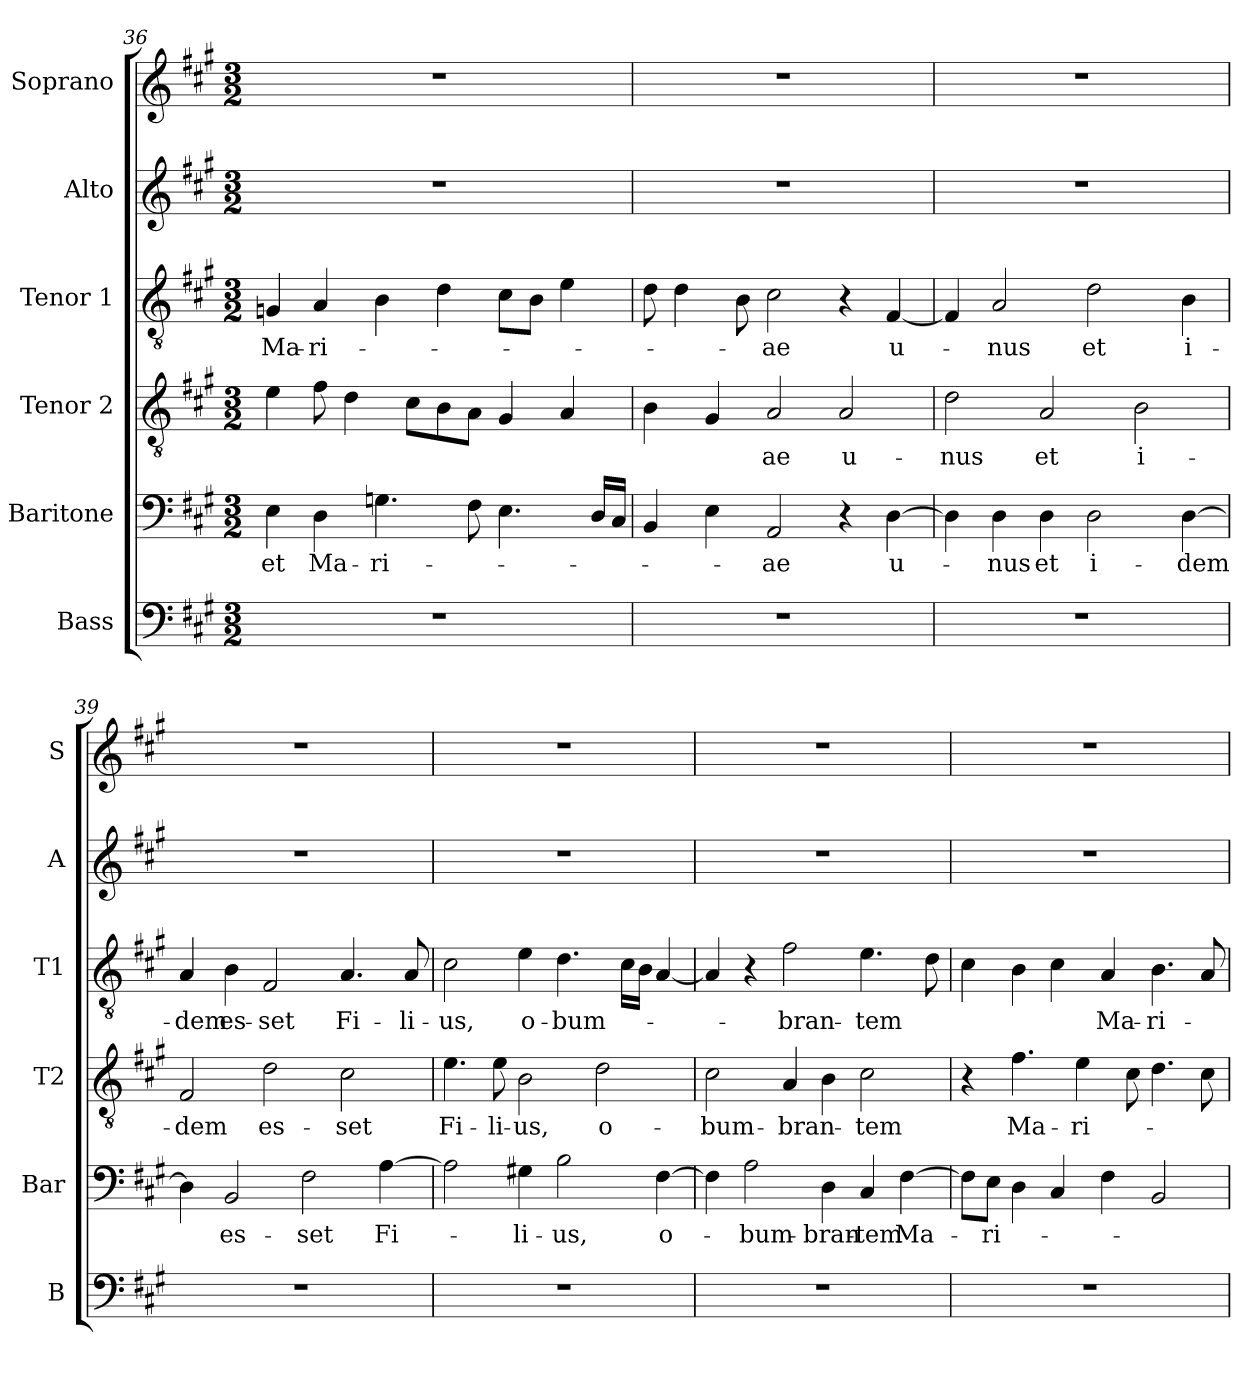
**kern	**kern	**text	**kern	**text	**kern	**text	**kern	**kern
*part6	*part5	*part5	*part4	*part4	*part3	*part3	*part2	*part1
*staff6	*staff5	*staff5	*staff4	*staff4	*staff3	*staff3	*staff2	*staff1
*I"Bass	*I"Baritone	*	*I"Tenor 2	*	*I"Tenor 1	*	*I"Alto	*I"Soprano
*I'B	*I'Bar	*	*I'T2	*	*I'T1	*	*I'A	*I'S
*clefF4	*clefF4	*	*clefGv2	*	*clefGv2	*	*clefG2	*clefG2
*k[f#c#g#]	*k[f#c#g#]	*	*k[f#c#g#]	*	*k[f#c#g#]	*	*k[f#c#g#]	*k[f#c#g#]
*M3/2	*M3/2	*	*M3/2	*	*M3/2	*	*M3/2	*M3/2
=36	=36	=36	=36	=36	=36	=36	=36	=36
1.r	4E\	et	4e\	.	4Gn/	Ma-	1.r	1.r
.	4D\	Ma-	8f#\	.	4A/	-ri-	.	.
.	.	.	4d\	.	.	.	.	.
.	4.Gn\	-ri-	.	.	4B\	.	.	.
.	.	.	8c#\L	.	.	.	.	.
.	.	.	8B\	.	4d\	.	.	.
.	8F#\	.	8A\J	.	.	.	.	.
.	4.E\	.	4G#/	.	8c#\L	.	.	.
.	.	.	.	.	8B\J	.	.	.
.	.	.	4A/	.	4e\	.	.	.
.	16D/LL	.	.	.	.	.	.	.
.	16C#/JJ	.	.	.	.	.	.	.
=37	=37	=37	=37	=37	=37	=37	=37	=37
1.r	4BB/	.	4B\	.	8d\	.	1.r	1.r
.	.	.	.	.	4d\	.	.	.
.	4E\	.	4G#/	.	.	.	.	.
.	.	.	.	.	8B\	.	.	.
.	2AA/	-ae	2A/	-ae	2c#\	-ae	.	.
.	4r	.	2A/	u-	4r	.	.	.
.	[4D\	u-	.	.	[4F#/	u-	.	.
=38	=38	=38	=38	=38	=38	=38	=38	=38
1.r	4D\]	.	2d\	-nus	4F#/]	.	1.r	1.r
.	4D\	-nus	.	.	2A/	-nus	.	.
.	4D\	et	2A/	et	.	.	.	.
.	2D\	i-	.	.	2d\	et	.	.
.	.	.	2B\	i-	.	.	.	.
.	[4D\	-dem	.	.	4B\	i-	.	.
=39	=39	=39	=39	=39	=39	=39	=39	=39
1.r	4D\]	.	2F#/	-dem	4A/	-dem	1.r	1.r
.	2BB/	es-	.	.	4B\	es-	.	.
.	.	.	2d\	es-	2F#/	-set	.	.
.	2F#\	-set	.	.	.	.	.	.
.	.	.	2c#\	-set	4.A/	Fi-	.	.
.	[4A\	Fi-	.	.	.	.	.	.
.	.	.	.	.	8A/	-li-	.	.
=40	=40	=40	=40	=40	=40	=40	=40	=40
1.r	2A\]	.	4.e\	Fi-	2c#\	-us,	1.r	1.r
.	.	.	8e\	-li-	.	.	.	.
.	4G#X\	-li-	2B\	-us,	4e\	o-	.	.
.	2B\	-us,	.	.	4.d\	-bum-	.	.
.	.	.	2d\	o-	.	.	.	.
.	.	.	.	.	16c#\LL	.	.	.
.	.	.	.	.	16B\JJ	.	.	.
.	[4F#\	o-	.	.	[4A/	.	.	.
=41	=41	=41	=41	=41	=41	=41	=41	=41
1.r	4F#\]	.	2c#\	-bum-	4A/]	.	1.r	1.r
.	2A\	-bum-	.	.	4r	.	.	.
.	.	.	4A/	-bran-	2f#\	-bran-	.	.
.	4D\	-bran-	4B\	.	.	.	.	.
.	4C#/	-tem	2c#\	-tem	4.e\	-tem	.	.
.	[4F#\	Ma-	.	.	.	.	.	.
.	.	.	.	.	8d\	.	.	.
=42	=42	=42	=42	=42	=42	=42	=42	=42
1.r	8F#\L]	.	4r	.	4c#\	.	1.r	1.r
.	8E\J	-ri-	.	.	.	.	.	.
.	4D\	.	4.f#\	Ma-	4B\	.	.	.
.	4C#/	.	.	.	4c#\	.	.	.
.	.	.	4e\	-ri-	.	.	.	.
.	4F#\	.	.	.	4A/	Ma-	.	.
.	.	.	8c#\	.	.	.	.	.
.	2BB/	.	4.d\	.	4.B\	-ri-	.	.
.	.	.	8c#\	.	8A/	.	.	.
=	=	=	=	=	=	=	=	=
*-	*-	*-	*-	*-	*-	*-	*-	*-
